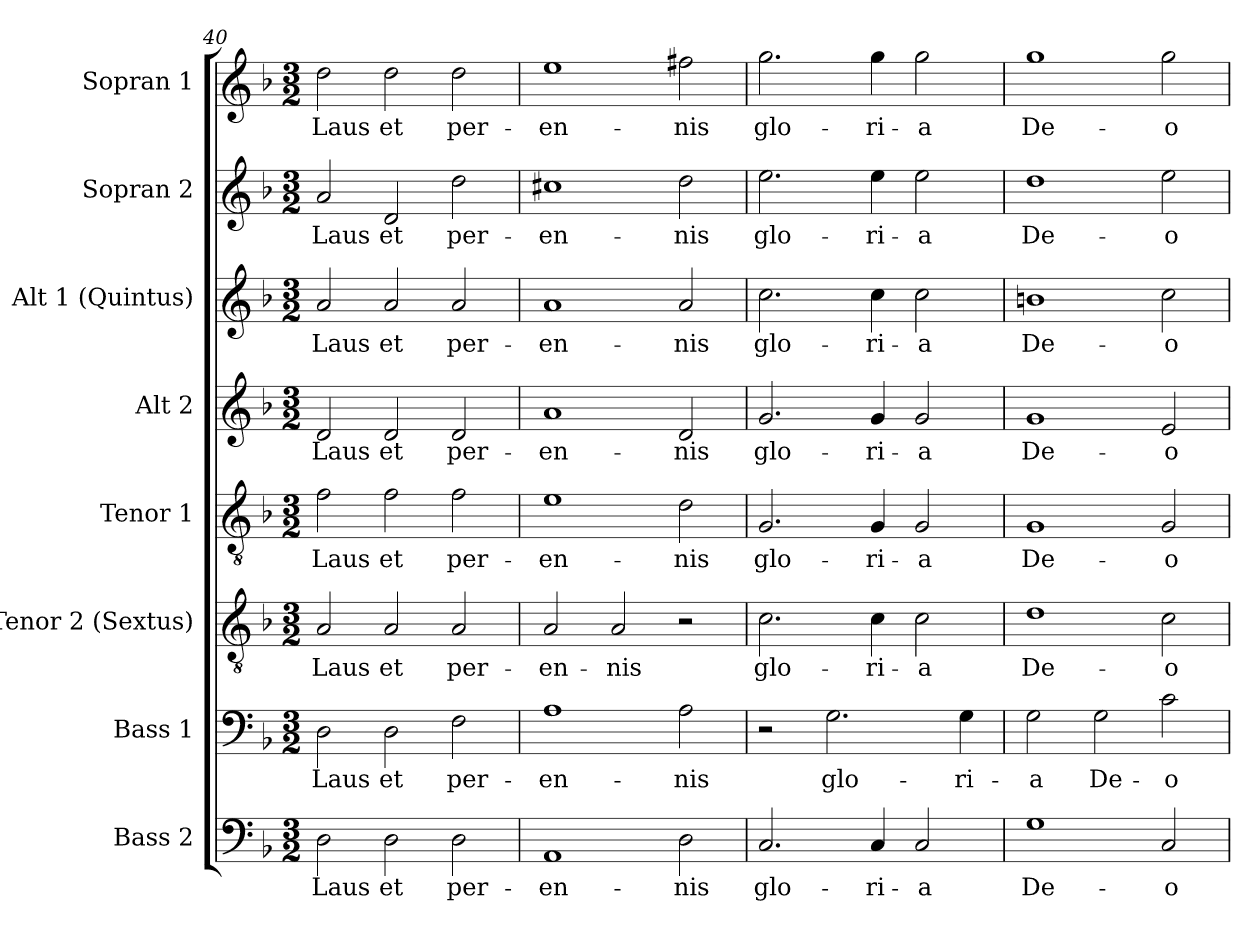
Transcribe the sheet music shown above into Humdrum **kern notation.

**kern	**text	**kern	**text	**kern	**text	**kern	**text	**kern	**text	**kern	**text	**kern	**text	**kern	**text
*part8	*part8	*part7	*part7	*part6	*part6	*part5	*part5	*part4	*part4	*part3	*part3	*part2	*part2	*part1	*part1
*staff8	*staff8	*staff7	*staff7	*staff6	*staff6	*staff5	*staff5	*staff4	*staff4	*staff3	*staff3	*staff2	*staff2	*staff1	*staff1
*I"Bass 2	*	*I"Bass 1	*	*I"Tenor 2 (Sextus)	*	*I"Tenor 1	*	*I"Alt 2	*	*I"Alt 1 (Quintus)	*	*I"Sopran 2	*	*I"Sopran 1	*
*I'B 2	*	*I'B 1	*	*I'T 2	*	*I'T 1	*	*I'A 2	*	*I'A 1	*	*I'S 2	*	*I'S 1	*
*clefF4	*	*clefF4	*	*clefGv2	*	*clefGv2	*	*clefG2	*	*clefG2	*	*clefG2	*	*clefG2	*
*k[b-]	*	*k[b-]	*	*k[b-]	*	*k[b-]	*	*k[b-]	*	*k[b-]	*	*k[b-]	*	*k[b-]	*
*M3/2	*	*M3/2	*	*M3/2	*	*M3/2	*	*M3/2	*	*M3/2	*	*M3/2	*	*M3/2	*
=40X1	=40X1	=40X1	=40X1	=40X1	=40X1	=40X1	=40X1	=40X1	=40X1	=40X1	=40X1	=40X1	=40X1	=40X1	=40X1
2D\	Laus	2D\	Laus	2A/	Laus	2f\	Laus	2d/	Laus	2a/	Laus	2a/	Laus	2dd\	Laus
2D\	et	2D\	et	2A/	et	2f\	et	2d/	et	2a/	et	2d/	et	2dd\	et
2D\	per-	2F\	per-	2A/	per-	2f\	per-	2d/	per-	2a/	per-	2dd\	per-	2dd\	per-
=41	=41	=41	=41	=41	=41	=41	=41	=41	=41	=41	=41	=41	=41	=41	=41
1AA	-en-	1A	-en-	2A/	-en-	1e	-en-	1a	-en-	1a	-en-	1cc#X	-en-	1ee	-en-
.	.	.	.	2A/	-nis	.	.	.	.	.	.	.	.	.	.
2D\	-nis	2A\	-nis	2r	.	2d\	-nis	2d/	-nis	2a/	-nis	2dd\	-nis	2ff#X\	-nis
=42	=42	=42	=42	=42	=42	=42	=42	=42	=42	=42	=42	=42	=42	=42	=42
2.C/	glo-	2r	.	2.c\	glo-	2.G/	glo-	2.g/	glo-	2.cc\	glo-	2.ee\	glo-	2.gg\	glo-
.	.	2.G\	glo-	.	.	.	.	.	.	.	.	.	.	.	.
4C/	-ri-	.	.	4c\	-ri-	4G/	-ri-	4g/	-ri-	4cc\	-ri-	4ee\	-ri-	4gg\	-ri-
2C/	-a	.	.	2c\	-a	2G/	-a	2g/	-a	2cc\	-a	2ee\	-a	2gg\	-a
.	.	4G\	-ri-	.	.	.	.	.	.	.	.	.	.	.	.
=43	=43	=43	=43	=43	=43	=43	=43	=43	=43	=43	=43	=43	=43	=43	=43
1G	De-	2G\	-a	1d	De-	1G	De-	1g	De-	1bn	De-	1dd	De-	1gg	De-
.	.	2G\	De-	.	.	.	.	.	.	.	.	.	.	.	.
2C/	-o	2c\	-o	2c\	-o	2G/	-o	2e/	-o	2cc\	-o	2ee\	-o	2gg\	-o
=	=	=	=	=	=	=	=	=	=	=	=	=	=	=	=
*-	*-	*-	*-	*-	*-	*-	*-	*-	*-	*-	*-	*-	*-	*-	*-
